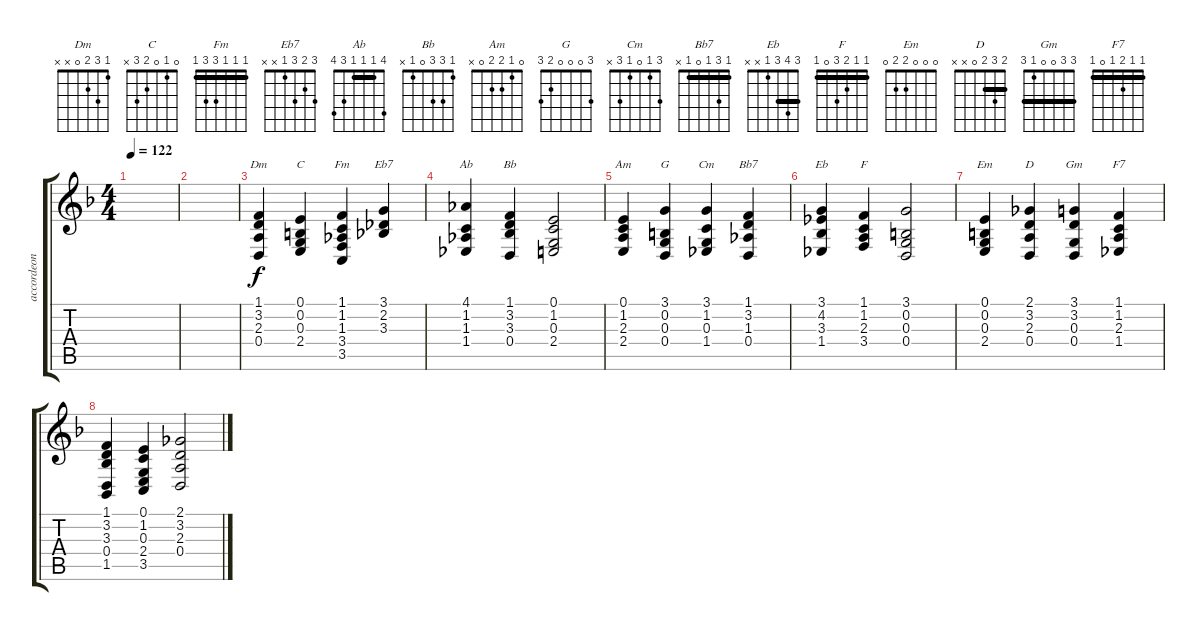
\track ("accordeon" "accordeon") {instrument accordion}
\staff {score tabs}
\tuning (E4 B3 G3 D3 A2 E2) {hide}
\chord ("Dm" 1 3 2 0 x x)
\chord ("C" 0 1 0 2 3 x)
\chord ("Fm" 1 1 1 3 3 1) {barre 1}
\chord ("Eb7" 3 2 3 1 x x)
\chord ("Ab" 4 1 1 1 3 4) {barre 1}
\chord ("Bb" 1 3 3 0 1 x)
\chord ("Am" 0 1 2 2 0 x)
\chord ("G" 3 0 0 0 2 3)
\chord ("Cm" 3 1 0 1 3 x)
\chord ("Bb7" 1 3 1 0 1 x) {barre 1}
\chord ("Eb" 3 4 3 1 x x) {barre 3}
\chord ("F" 1 1 2 3 0 1) {barre 1}
\chord ("Em" 0 0 0 2 2 0)
\chord ("D" 2 3 2 0 x x) {barre 2}
\chord ("Gm" 3 3 0 0 1 3) {barre 3}
\chord ("F7" 1 1 2 1 0 1) {barre 1}
\ts (4 4)
\tempo 122
\clef g2
\ks f
|
|
(1.1 3.2 2.3 0.4).4{ch "Dm"} (0.1 0.2 0.3 2.4).4{ch "C"} (1.1 1.2 1.3 3.4 3.5).4{ch "Fm"} (3.1 2.2 3.3).4{ch "Eb7"} |
(4.1 1.2 1.3 1.4).4{ch "Ab"} (1.1 3.2 3.3 0.4).4{ch "Bb"} (0.1 1.2 0.3 2.4).2 |
(0.1 1.2 2.3 2.4).4{ch "Am"} (3.1 0.2 0.3 0.4).4{ch "G"} (3.1 1.2 0.3 1.4).4{ch "Cm"} (1.1 3.2 1.3 0.4).4{ch "Bb7"} |
(3.1 4.2 3.3 1.4).4{ch "Eb"} (1.1 1.2 2.3 3.4).4{ch "F"} (3.1 0.2 0.3 0.4).2 |
(0.1 0.2 0.3 2.4).4{ch "Em"} (2.1 3.2 2.3 0.4).4{ch "D"} (3.1 3.2 0.3 0.4).4{ch "Gm"} (1.1 1.2 2.3 1.4).4{ch "F7"} |
(1.1 3.2 3.3 0.4 1.5).4 (0.1 1.2 0.3 2.4 3.5).4 (2.1 3.2 2.3 0.4).2
